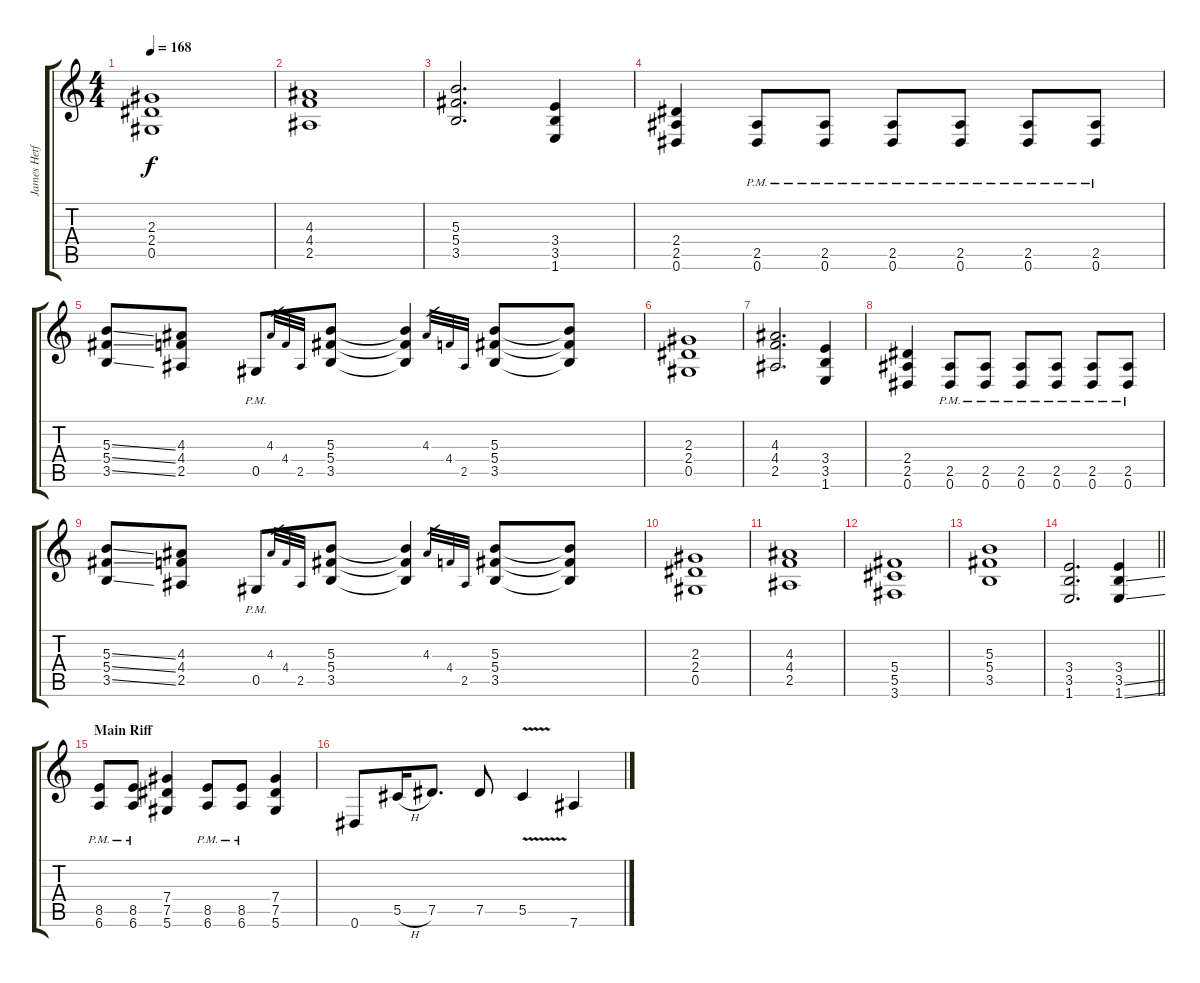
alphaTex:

\track ("James Hetfield" "James Hetf") {instrument distortionguitar}
\staff {score tabs}
\tuning (Eb4 Bb3 Gb3 Db3 Ab2 Eb2) {hide}
\ts (4 4)
\tempo 168
\clef g2
\ks c
(2.3 2.4 0.5).1{dy f} |
(4.3 4.4 2.5).1 |
(5.3 5.4 3.5).2{d} (3.4 3.5 1.6).4 |
(2.4 2.5 0.6).4 (2.5{pm} 0.6{pm}).8 (2.5{pm} 0.6{pm}).8 (2.5{pm} 0.6{pm}).8 (2.5{pm} 0.6{pm}).8 (2.5{pm} 0.6{pm}).8 (2.5{pm} 0.6{pm}).8 |
(5.3{ss} 5.4{ss} 3.5{ss}).8 (4.3 4.4 2.5).8 0.5{pm}.8 4.3.32{gr} 4.4.32{gr} 2.5.32{gr} (5.3 5.4 3.5).8 (5.3{t} 5.4{t} 3.5{t}).4 4.3.32{gr} 4.4.32{gr} 2.5.32{gr} (5.3 5.4 3.5).8 (5.3{t} 5.4{t} 3.5{t}).8 |
(2.3 2.4 0.5).1 |
(4.3 4.4 2.5).2{d} (3.4 3.5 1.6).4 |
(2.4 2.5 0.6).4 (2.5{pm} 0.6{pm}).8 (2.5{pm} 0.6{pm}).8 (2.5{pm} 0.6{pm}).8 (2.5{pm} 0.6{pm}).8 (2.5{pm} 0.6{pm}).8 (2.5{pm} 0.6{pm}).8 |
(5.3{ss} 5.4{ss} 3.5{ss}).8 (4.3 4.4 2.5).8 0.5{pm}.8 4.3.32{gr} 4.4.32{gr} 2.5.32{gr} (5.3 5.4 3.5).8 (5.3{t} 5.4{t} 3.5{t}).4 4.3.32{gr} 4.4.32{gr} 2.5.32{gr} (5.3 5.4 3.5).8 (5.3{t} 5.4{t} 3.5{t}).8 |
(2.3 2.4 0.5).1 |
(4.3 4.4 2.5).1 |
(5.4 5.5 3.6).1 |
(5.3 5.4 3.5).1 |
\barLineRight lightlight
(3.4 3.5 1.6).2{d} (3.4 3.5{ss} 1.6{ss}).4 |
\section ("" "Main Riff")
(8.5{pm} 6.6{pm}).8 (8.5{pm} 6.6{pm}).8 (7.4 7.5 5.6).4 (8.5{pm} 6.6{pm}).8 (8.5{pm} 6.6{pm}).8 (7.4 7.5 5.6).4 |
0.6.8 5.5{h}.16 7.5.8{d} 7.5.8 5.5{v}.4 7.6.4
